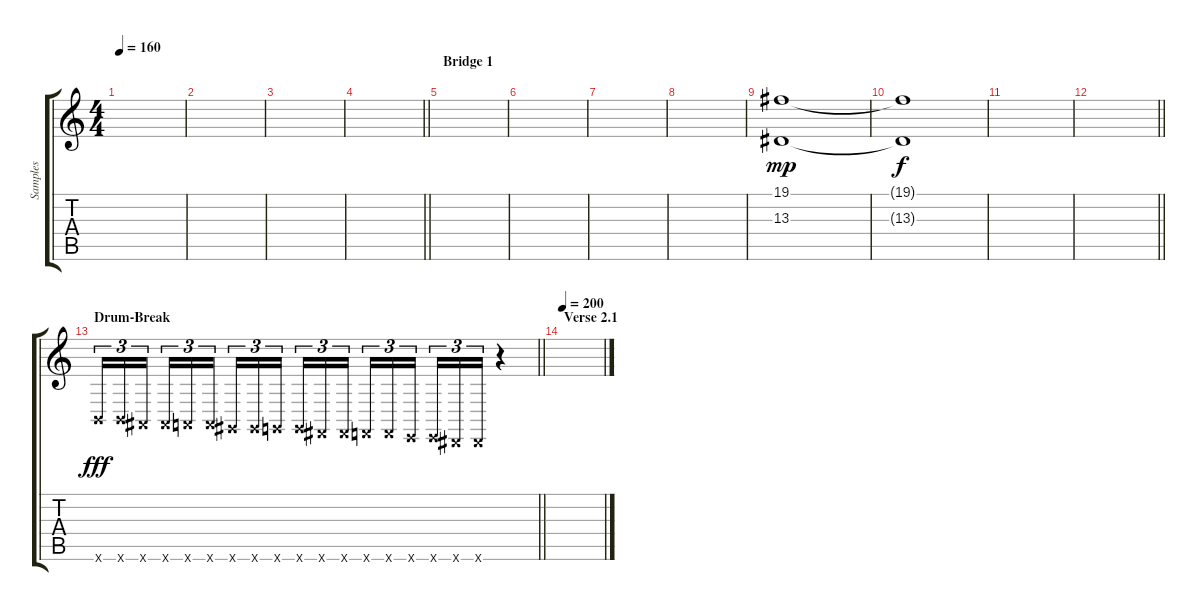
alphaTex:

\track ("Samples" "Samples") {instrument lead1square}
\staff {score tabs}
\tuning (B3 Gb3 D3 A2 E2 B1) {hide}
\ts (4 4)
\tempo 160
\clef g2
\ks c
|
|
|
\barLineRight lightlight
|
\section ("" "Bridge 1")
|
|
|
|
(19.1 13.3).1{dy mp instrument stringensemble1} |
(19.1{t} 13.3{t}).1{dy f} |
|
\barLineRight lightlight
|
\section ("" "Drum-Break")
\barLineRight lightlight
12.6{x}.16{tu (3 2) dy fff volume 16 instrument distortionguitar} 12.6{x}.16{tu (3 2)} 11.6{x}.16{tu (3 2) beam splitsecondary} 11.6{x}.16{tu (3 2)} 10.6{x}.16{tu (3 2)} 10.6{x}.16{tu (3 2)} 9.6{x}.16{tu (3 2)} 9.6{x}.16{tu (3 2)} 8.6{x}.16{tu (3 2) beam splitsecondary} 8.6{x}.16{tu (3 2)} 7.6{x}.16{tu (3 2)} 7.6{x}.16{tu (3 2)} 6.6{x}.16{tu (3 2)} 6.6{x}.16{tu (3 2)} 5.6{x}.16{tu (3 2) beam splitsecondary} 5.6{x}.16{tu (3 2)} 4.6{x}.16{tu (3 2)} 4.6{x}.16{tu (3 2)} r.4 |
\section ("" "Verse 2.1")
\tempo 200
